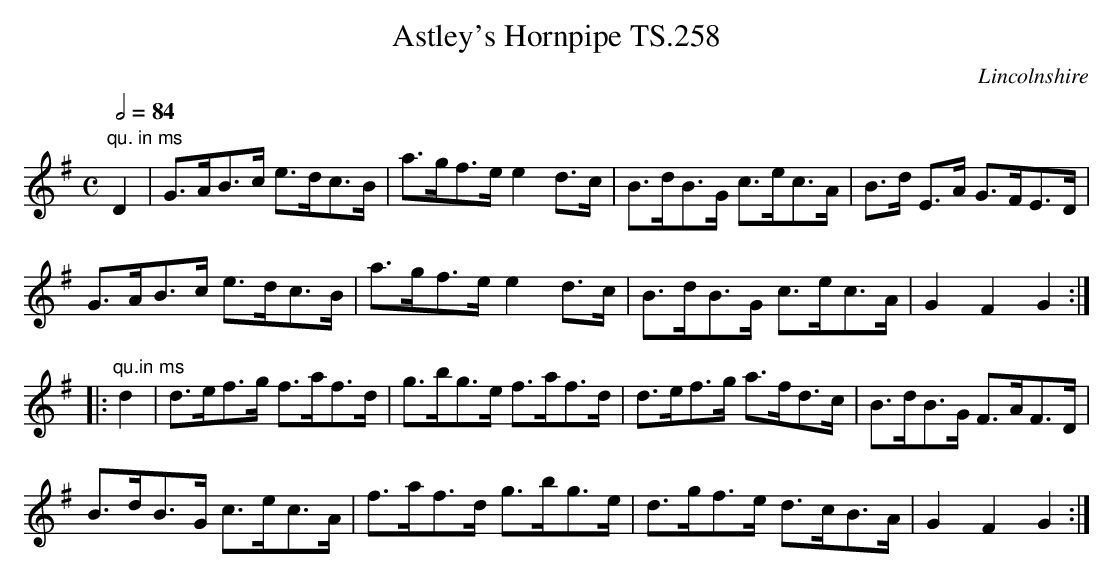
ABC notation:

X:1
T:Astley's Hornpipe TS.258
L:1/8
M:C
O:Lincolnshire
Q:1/2=84
K:G
"qu. in ms"D2|G>AB>c e>dc>B|a>gf>ee2d>c|B>dB>G c>ec>A|B>d E>A G>FE>D|!
G>AB>c e>dc>B|a>gf>ee2d>c|B>dB>G c>ec>A|G2F2G2:|!
|:"qu.in ms"d2|d>ef>g f>af>d|g>bg>e f>af>d|d>ef>g a>fd>c|B>dB>G F>AF>D|!
B>dB>G c>ec>A|f>af>d g>bg>e|d>gf>e d>cB>A|G2F2G2:|]
